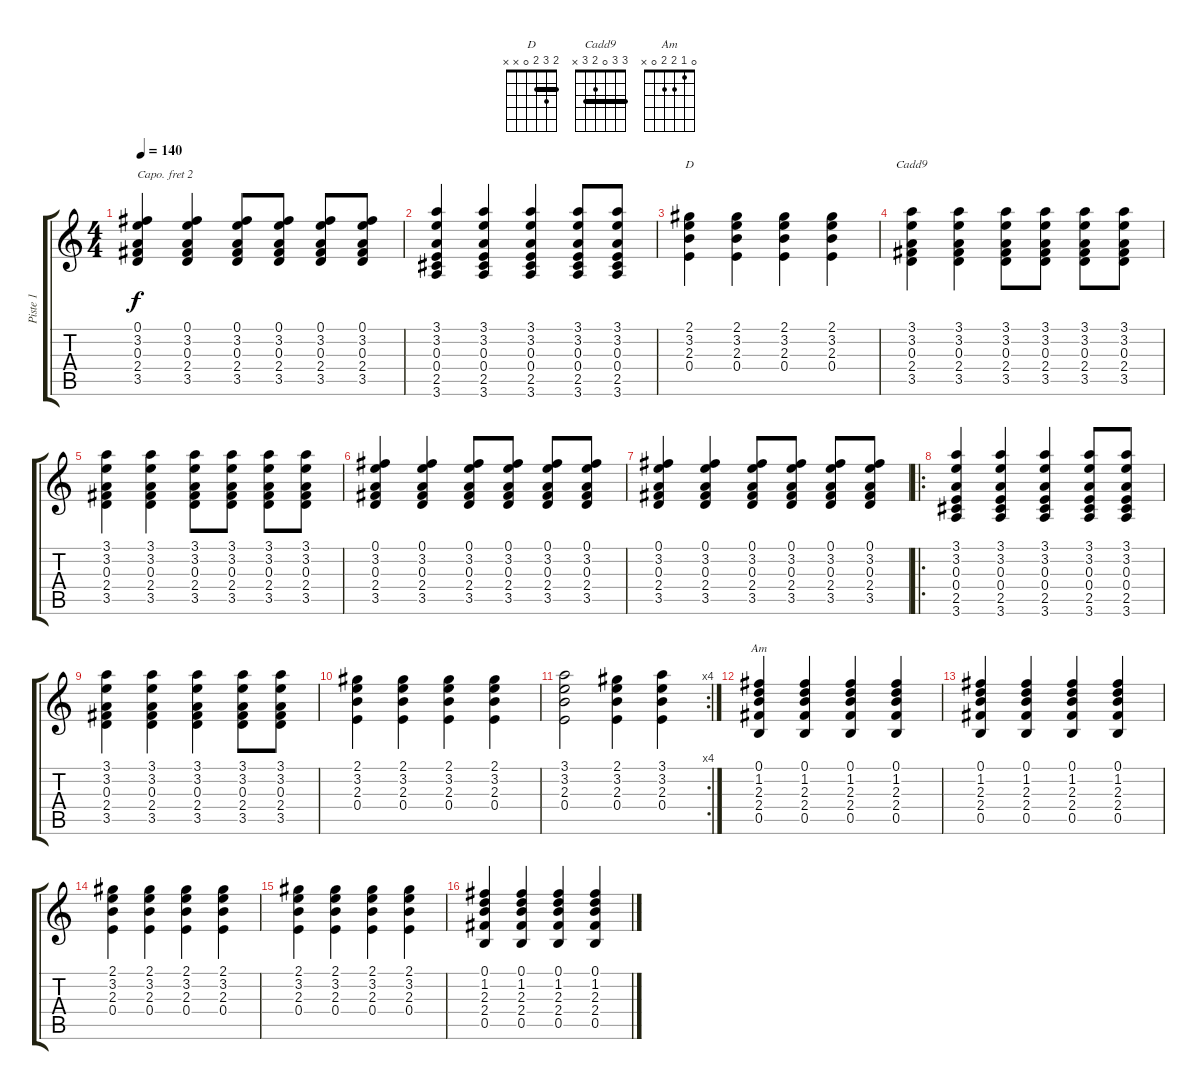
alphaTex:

\track ("Piste 1" "Piste 1") {instrument acousticguitarsteel}
\staff {score tabs}
\capo 2
\tuning (E4 B3 G3 D3 A2 E2) {hide}
\chord ("D" 2 3 2 0 x x) {barre 2}
\chord ("Cadd9" 3 3 0 2 3 x) {barre 3}
\chord ("Am" 0 1 2 2 0 x)
\ts (4 4)
\tempo 140
\clef g2
\ks c
(0.1 3.2 0.3 2.4 3.5).4{dy f} (0.1 3.2 0.3 2.4 3.5).4 (0.1 3.2 0.3 2.4 3.5).8 (0.1 3.2 0.3 2.4 3.5).8 (0.1 3.2 0.3 2.4 3.5).8 (0.1 3.2 0.3 2.4 3.5).8 |
(3.1 3.2 0.3 0.4 2.5 3.6).4 (3.1 3.2 0.3 0.4 2.5 3.6).4 (3.1 3.2 0.3 0.4 2.5 3.6).4 (3.1 3.2 0.3 0.4 2.5 3.6).8 (3.1 3.2 0.3 0.4 2.5 3.6).8 |
(2.1 3.2 2.3 0.4).4{ch "D"} (2.1 3.2 2.3 0.4).4 (2.1 3.2 2.3 0.4).4 (2.1 3.2 2.3 0.4).4 |
(3.1 3.2 0.3 2.4 3.5).4{ch "Cadd9"} (3.1 3.2 0.3 2.4 3.5).4 (3.1 3.2 0.3 2.4 3.5).8 (3.1 3.2 0.3 2.4 3.5).8 (3.1 3.2 0.3 2.4 3.5).8 (3.1 3.2 0.3 2.4 3.5).8 |
(3.1 3.2 0.3 2.4 3.5).4 (3.1 3.2 0.3 2.4 3.5).4 (3.1 3.2 0.3 2.4 3.5).8 (3.1 3.2 0.3 2.4 3.5).8 (3.1 3.2 0.3 2.4 3.5).8 (3.1 3.2 0.3 2.4 3.5).8 |
(0.1 3.2 0.3 2.4 3.5).4 (0.1 3.2 0.3 2.4 3.5).4 (0.1 3.2 0.3 2.4 3.5).8 (0.1 3.2 0.3 2.4 3.5).8 (0.1 3.2 0.3 2.4 3.5).8 (0.1 3.2 0.3 2.4 3.5).8 |
(0.1 3.2 0.3 2.4 3.5).4 (0.1 3.2 0.3 2.4 3.5).4 (0.1 3.2 0.3 2.4 3.5).8 (0.1 3.2 0.3 2.4 3.5).8 (0.1 3.2 0.3 2.4 3.5).8 (0.1 3.2 0.3 2.4 3.5).8 |
\ro
(3.1 3.2 0.3 0.4 2.5 3.6).4 (3.1 3.2 0.3 0.4 2.5 3.6).4 (3.1 3.2 0.3 0.4 2.5 3.6).4 (3.1 3.2 0.3 0.4 2.5 3.6).8 (3.1 3.2 0.3 0.4 2.5 3.6).8 |
(3.1 3.2 0.3 2.4 3.5).4 (3.1 3.2 0.3 2.4 3.5).4 (3.1 3.2 0.3 2.4 3.5).4 (3.1 3.2 0.3 2.4 3.5).8 (3.1 3.2 0.3 2.4 3.5).8 |
(2.1 3.2 2.3 0.4).4 (2.1 3.2 2.3 0.4).4 (2.1 3.2 2.3 0.4).4 (2.1 3.2 2.3 0.4).4 |
\rc 4
(3.1 3.2 2.3 0.4).2 (2.1 3.2 2.3 0.4).4 (3.1 3.2 2.3 0.4).4 |
(0.1 1.2 2.3 2.4 0.5).4{ch "Am"} (0.1 1.2 2.3 2.4 0.5).4 (0.1 1.2 2.3 2.4 0.5).4 (0.1 1.2 2.3 2.4 0.5).4 |
(0.1 1.2 2.3 2.4 0.5).4 (0.1 1.2 2.3 2.4 0.5).4 (0.1 1.2 2.3 2.4 0.5).4 (0.1 1.2 2.3 2.4 0.5).4 |
(2.1 3.2 2.3 0.4).4 (2.1 3.2 2.3 0.4).4 (2.1 3.2 2.3 0.4).4 (2.1 3.2 2.3 0.4).4 |
(2.1 3.2 2.3 0.4).4 (2.1 3.2 2.3 0.4).4 (2.1 3.2 2.3 0.4).4 (2.1 3.2 2.3 0.4).4 |
(0.1 1.2 2.3 2.4 0.5).4 (0.1 1.2 2.3 2.4 0.5).4 (0.1 1.2 2.3 2.4 0.5).4 (0.1 1.2 2.3 2.4 0.5).4
